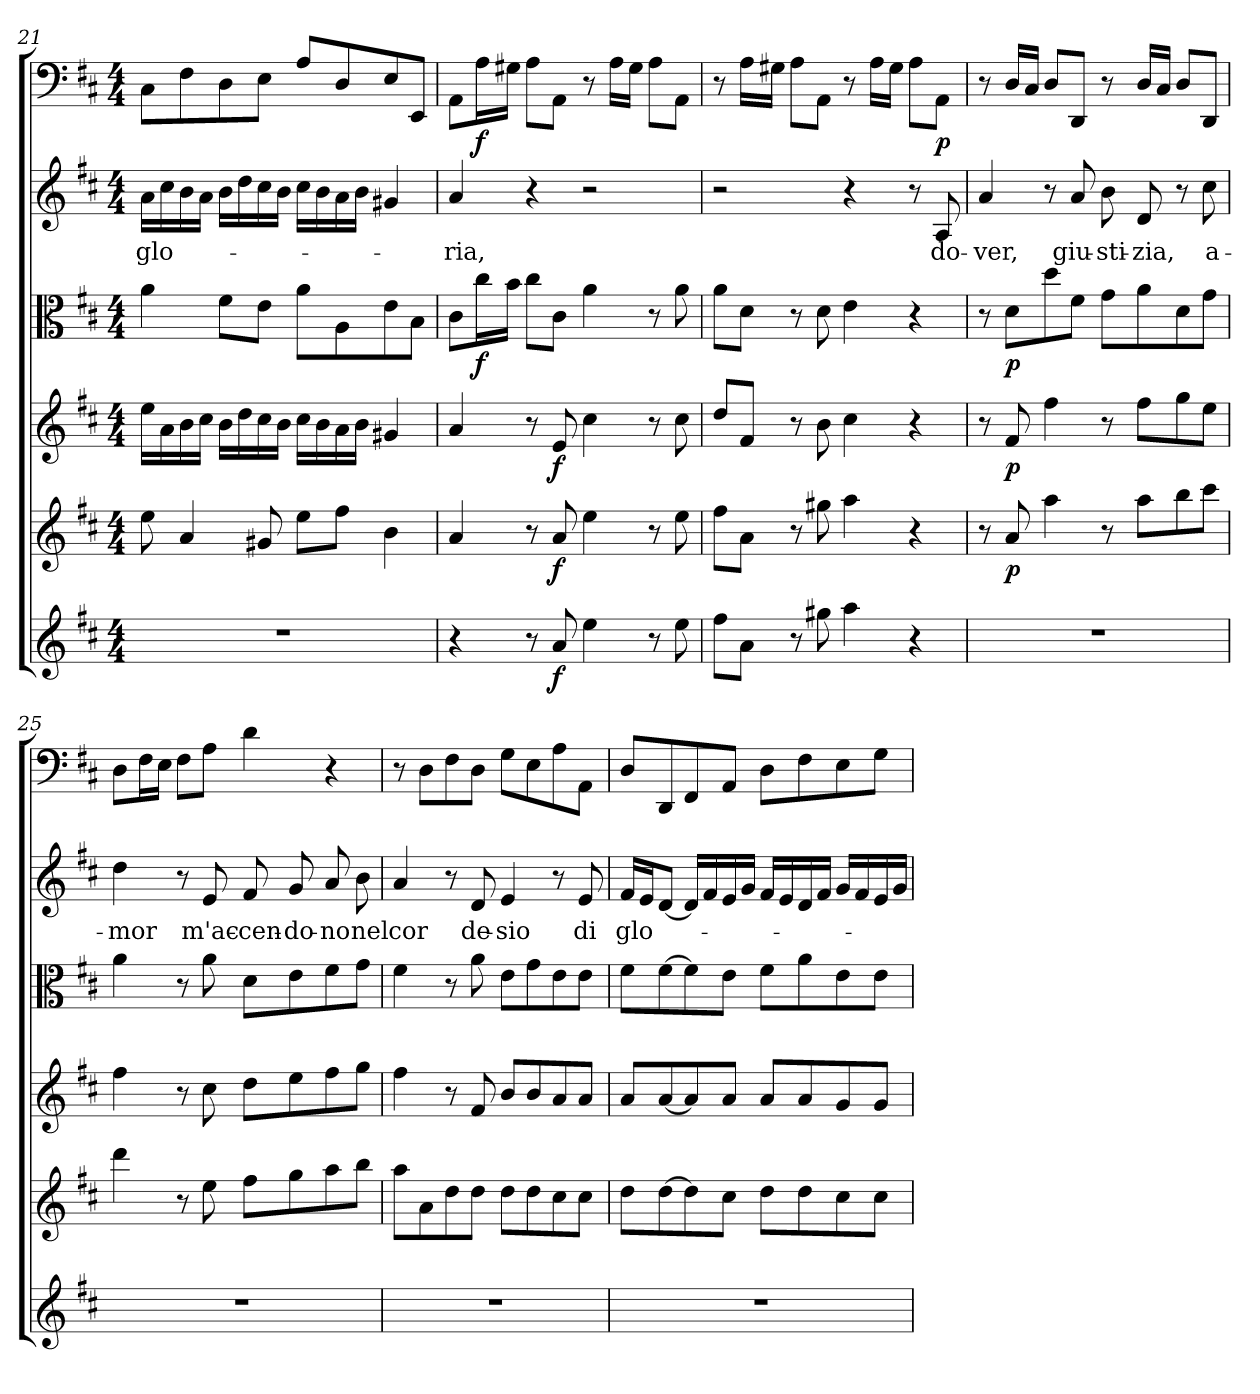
**kern	**dynam	**kern	**dynam	**kern	**dynam	**kern	**dynam	**kern	**text	**kern	**dynam
*part6	*part6	*part5	*part5	*part4	*part4	*part3	*part3	*part2	*part2	*part1	*part1
*staff6	*staff6	*staff5	*staff5	*staff4	*staff4	*staff3	*staff3	*staff2	*staff2	*staff1	*staff1
*clefG2	*	*clefG2	*	*clefG2	*	*clefC3	*	*clefG2	*	*clefF4	*
*k[f#c#]	*	*k[f#c#]	*	*k[f#c#]	*	*k[f#c#]	*	*k[f#c#]	*	*k[f#c#]	*
*D:	*	*D:	*	*D:	*	*D:	*	*D:	*	*D:	*
*M4/4	*	*M4/4	*	*M4/4	*	*M4/4	*	*M4/4	*	*M4/4	*
=21	=21	=21	=21	=21	=21	=21	=21	=21	=21	=21	=21
1r	.	8ee\	.	16ee\LL	.	4a\	.	16a\LL	glo-	8C#\L	.
.	.	.	.	16a\	.	.	.	16cc#\	.	.	.
.	.	4a/	.	16b\	.	.	.	16b\	.	8F#\	.
.	.	.	.	16cc#\JJ	.	.	.	16a\JJ	.	.	.
.	.	.	.	16b\LL	.	8f#\L	.	16b\LL	.	8D\	.
.	.	.	.	16dd\	.	.	.	16dd\	.	.	.
.	.	8g#X/	.	16cc#\	.	8e\J	.	16cc#\	.	8E\J	.
.	.	.	.	16b\JJ	.	.	.	16b\JJ	.	.	.
.	.	8ee\L	.	16cc#\LL	.	8a\L	.	16cc#\LL	.	8A/L	.
.	.	.	.	16b\	.	.	.	16b\	.	.	.
.	.	8ff#\J	.	16a\	.	8A\	.	16a\	.	8D/	.
.	.	.	.	16b\JJ	.	.	.	16b\JJ	.	.	.
.	.	4b\	.	4g#X/	.	8e\	.	4g#X/	.	8E/	.
.	.	.	.	.	.	8B\J	.	.	.	8EE/J	.
=22	=22	=22	=22	=22	=22	=22	=22	=22	=22	=22	=22
4r	.	4a/	.	4a/	.	8c#\L	.	4a/	-ria,	8AA\L	.
.	.	.	.	.	.	16cc#\L	f	.	.	16A\L	f
.	.	.	.	.	.	16b\JJ	.	.	.	16G#X\JJ	.
8r	.	8r	.	8r	.	8cc#\L	.	4r	.	8A\L	.
8a/	f	8a/	f	8e/	f	8c#\J	.	.	.	8AA\J	.
4ee\	.	4ee\	.	4cc#\	.	4a\	.	2r	.	8r	.
.	.	.	.	.	.	.	.	.	.	16A\LL	.
.	.	.	.	.	.	.	.	.	.	16G#\JJ	.
8r	.	8r	.	8r	.	8r	.	.	.	8A\L	.
8ee\	.	8ee\	.	8cc#\	.	8a\	.	.	.	8AA\J	.
=23	=23	=23	=23	=23	=23	=23	=23	=23	=23	=23	=23
8ff#\L	.	8ff#\L	.	8dd/L	.	8a\L	.	2r	.	8r	.
8a\J	.	8a\J	.	8f#/J	.	8d\J	.	.	.	16A\LL	.
.	.	.	.	.	.	.	.	.	.	16G#X\JJ	.
8r	.	8r	.	8r	.	8r	.	.	.	8A\L	.
8gg#X\	.	8gg#X\	.	8b\	.	8d\	.	.	.	8AA\J	.
4aa\	.	4aa\	.	4cc#\	.	4e\	.	4r	.	8r	.
.	.	.	.	.	.	.	.	.	.	16A\LL	.
.	.	.	.	.	.	.	.	.	.	16G#\JJ	.
4r	.	4r	.	4r	.	4r	.	8r	.	8A\L	.
.	.	.	.	.	.	.	.	8A/	do-	8AA\J	p
=24	=24	=24	=24	=24	=24	=24	=24	=24	=24	=24	=24
1r	.	8r	.	8r	.	8r	.	4a/	-ver,	8r	.
.	.	8a/	p	8f#/	p	8d\L	p	.	.	16D/LL	.
.	.	.	.	.	.	.	.	.	.	16C#/JJ	.
.	.	4aa\	.	4ff#\	.	8dd\	.	8r	.	8D/L	.
.	.	.	.	.	.	8f#\J	.	8a/	giu-	8DD/J	.
.	.	8r	.	8r	.	8g\L	.	8b\	-sti-	8r	.
.	.	8aa\L	.	8ff#\L	.	8a\	.	8d/	-zia,	16D/LL	.
.	.	.	.	.	.	.	.	.	.	16C#/JJ	.
.	.	8bb\	.	8gg\	.	8d\	.	8r	.	8D/L	.
.	.	8ccc#\J	.	8ee\J	.	8g\J	.	8cc#\	a-	8DD/J	.
=25	=25	=25	=25	=25	=25	=25	=25	=25	=25	=25	=25
1r	.	4ddd\	.	4ff#\	.	4a\	.	4dd\	-mor	8D\L	.
.	.	.	.	.	.	.	.	.	.	16F#\L	.
.	.	.	.	.	.	.	.	.	.	16E\JJ	.
.	.	8r	.	8r	.	8r	.	8r	.	8F#\L	.
.	.	8ee\	.	8cc#\	.	8a\	.	8e/	m'ac-	8A\J	.
.	.	8ff#\L	.	8dd\L	.	8d\L	.	8f#/	-cen-	4d\	.
.	.	8gg\	.	8ee\	.	8e\	.	8g/	-do-	.	.
.	.	8aa\	.	8ff#\	.	8f#\	.	8a/	-no	4r	.
.	.	8bb\J	.	8gg\J	.	8g\J	.	8b\	nel	.	.
=26	=26	=26	=26	=26	=26	=26	=26	=26	=26	=26	=26
1r	.	8aa\L	.	4ff#\	.	4f#\	.	4a/	cor	8r	.
.	.	8a\	.	.	.	.	.	.	.	8D\L	.
.	.	8dd\	.	8r	.	8r	.	8r	.	8F#\	.
.	.	8dd\J	.	8f#/	.	8a\	.	8d/	de-	8D\J	.
.	.	8dd\L	.	8b/L	.	8e\L	.	4e/	-sio	8G\L	.
.	.	8dd\	.	8b/	.	8g\	.	.	.	8E\	.
.	.	8cc#\	.	8a/	.	8e\	.	8r	.	8A\	.
.	.	8cc#\J	.	8a/J	.	8e\J	.	8e/	di	8AA\J	.
=27	=27	=27	=27	=27	=27	=27	=27	=27	=27	=27	=27
1r	.	8dd\L	.	8a/L	.	8f#\L	.	16f#/LL	glo-	8D/L	.
.	.	.	.	.	.	.	.	16e/J	.	.	.
.	.	[8dd\	.	[8a/	.	[8f#\	.	[8d/J	.	8DD/	.
.	.	8dd\]	.	8a/]	.	8f#\]	.	16d/LL]	.	8FF#/	.
.	.	.	.	.	.	.	.	16f#/	.	.	.
.	.	8cc#\J	.	8a/J	.	8e\J	.	16e/	.	8AA/J	.
.	.	.	.	.	.	.	.	16g/JJ	.	.	.
.	.	8dd\L	.	8a/L	.	8f#\L	.	16f#/LL	.	8D\L	.
.	.	.	.	.	.	.	.	16e/	.	.	.
.	.	8dd\	.	8a/	.	8a\	.	16d/	.	8F#\	.
.	.	.	.	.	.	.	.	16f#/JJ	.	.	.
.	.	8cc#\	.	8g/	.	8e\	.	16g/LL	.	8E\	.
.	.	.	.	.	.	.	.	16f#/	.	.	.
.	.	8cc#\J	.	8g/J	.	8e\J	.	16e/	.	8G\J	.
.	.	.	.	.	.	.	.	16g/JJ	.	.	.
=	=	=	=	=	=	=	=	=	=	=	=
*-	*-	*-	*-	*-	*-	*-	*-	*-	*-	*-	*-
